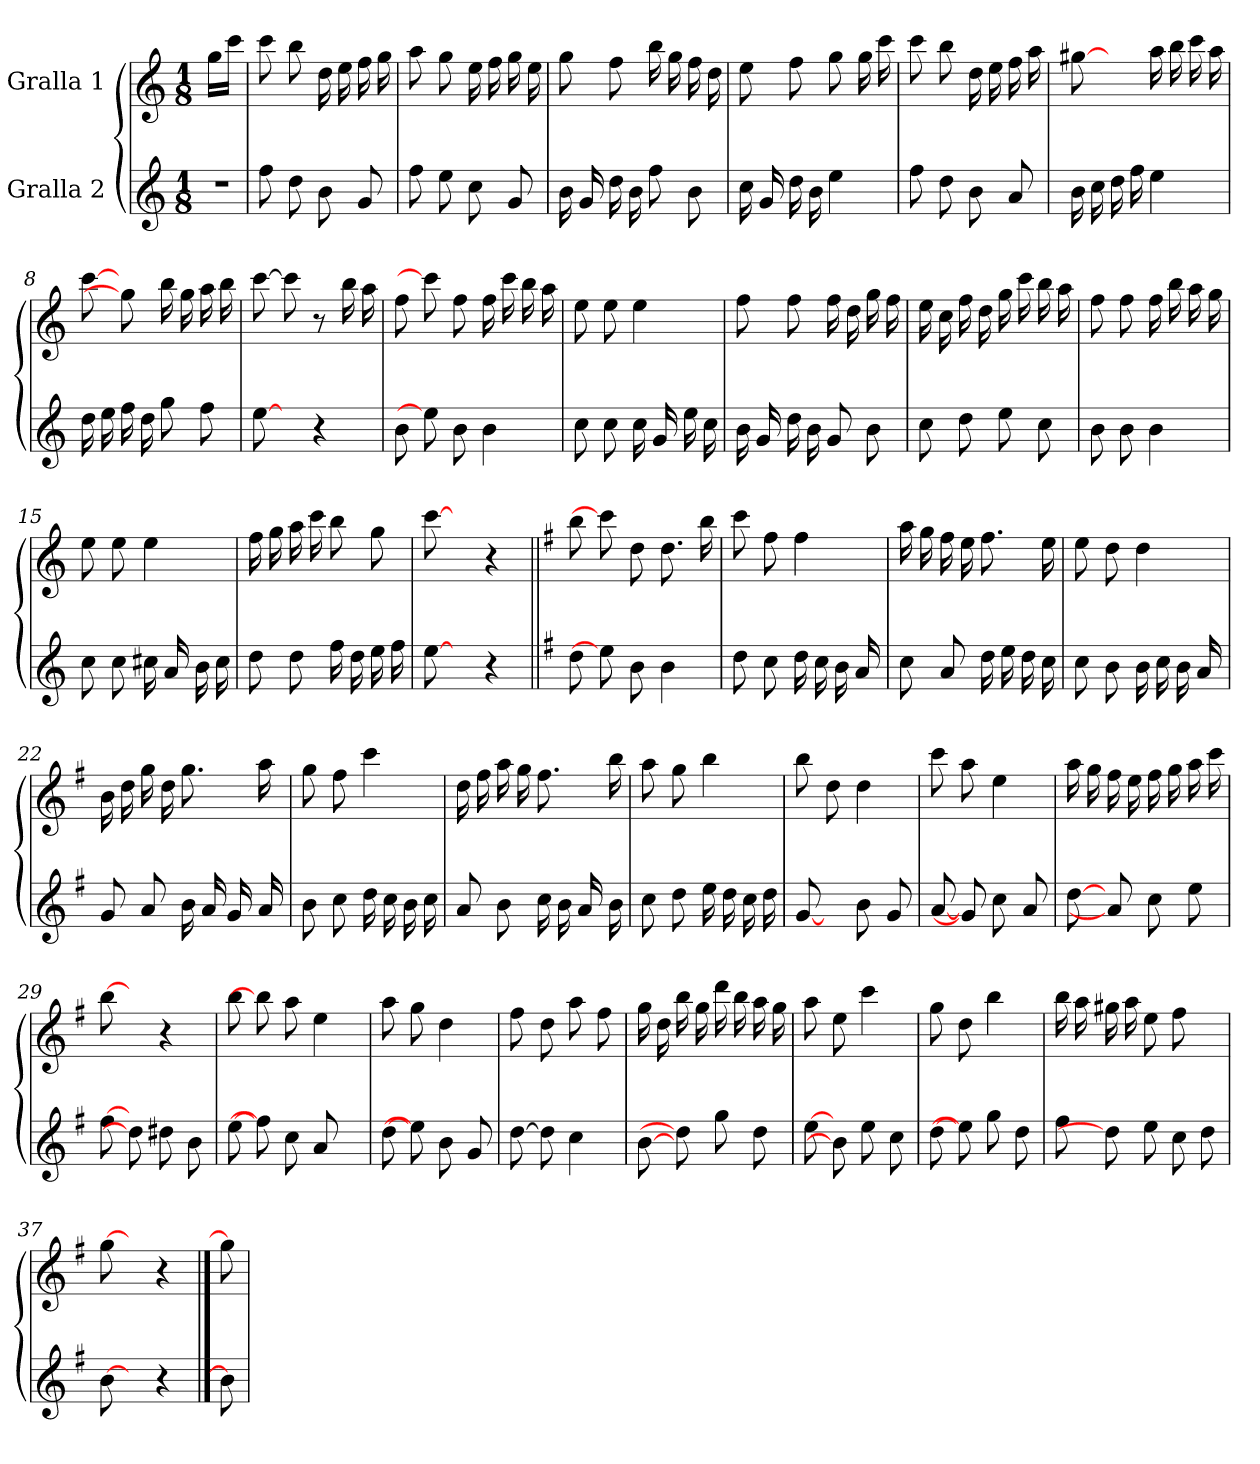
**kern	**kern
*part2	*part1
*staff2	*staff1
*I"Gralla 2	*I"Gralla 1
*clefG2	*clefG2
*k[]	*k[]
*M1/8	*M1/8
=1	=1
8r	16gg\LL
.	16ccc\JJ
=2	=2
8ff	8ccc
8dd	8bb
8b	16dd
.	16ee
8g	16ff
.	16gg
=3	=3
8ff	8aa
8ee	8gg
8cc	16ee
.	16ff
8g	16gg
.	16ee
=4	=4
16b	8gg
16g	.
16dd	8ff
16b	.
8ff	16bb
.	16gg
8b	16ff
.	16dd
=5	=5
16cc	8ee
16g	.
16dd	8ff
16b	.
4ee	8gg
.	16gg
.	16ccc
=6	=6
8ff	8ccc
8dd	8bb
8b	16dd
.	16ee
8a	16ff
.	16aa
=7	=7
16b	[8gg#
16cc	.
16dd	8ryy
16ff	.
4ee	16aa
.	16bb
.	16ccc
.	16aa
=8	=8
16dd	[8ccc
16ee	.
16ff	8gg#]
16dd	.
8gg	16bb
.	16gg
8ff	16aa
.	16bb
=9	=9
[8ee	[8ccc
8ryy	8ccc]
4r	8r
.	16bb
.	16aa
=10	=10
8b	8ff
8ee]	8ccc]
8b	8ff
4b	16ff
.	16ccc
.	16bb
.	16aa
=11	=11
8cc	8ee
8cc	8ee
16cc	4ee
16g	.
16ee	.
16cc	.
=12	=12
16b	8ff
16g	.
16dd	8ff
16b	.
8g	16ff
.	16dd
8b	16gg
.	16ff
=13	=13
8cc	16ee
.	16cc
8dd	16ff
.	16dd
8ee	16gg
.	16ccc
8cc	16bb
.	16aa
=14	=14
8b	8ff
8b	8ff
4b	16ff
.	16bb
.	16aa
.	16gg
=15	=15
8cc	8ee
8cc	8ee
16cc#	4ee
16a	.
16b	.
16cc#	.
=16	=16
8dd	16ff
.	16gg
8dd	16aa
.	16ccc
16ff	8bb
16dd	.
16ee	8gg
16ff	.
=17	=17
[8ee	[8ccc
8ryy	8ryy
4r	4r
=18||	=18||
*k[f#]	*k[f#]
8dd	8bb
8ee]	8ccc]
8b	8dd
4b	8.dd
.	16bb
=19	=19
8dd	8ccc
8cc	8ff#
16dd	4ff#
16cc	.
16b	.
16a	.
=20	=20
8cc	16aa
.	16gg
8a	16ff#
.	16ee
16dd	8.ff#
16ee	.
16dd	.
16cc	16ee
=21	=21
8cc	8ee
8b	8dd
16b	4dd
16cc	.
16b	.
16a	.
=22	=22
8g	16b
.	16dd
8a	16gg
.	16dd
16b	8.gg
16a	.
16g	.
16a	16aa
=23	=23
8b	8gg
8cc	8ff#
16dd	4ccc
16cc	.
16b	.
16cc	.
=24	=24
8a	16dd
.	16ff#
8b	16aa
.	16gg
16cc	8.ff#
16b	.
16a	.
16b	16bb
=25	=25
8cc	8aa
8dd	8gg
16ee	4bb
16dd	.
16cc	.
16dd	.
=26	=26
[8g	8bb
8ryy	8dd
8b	4dd
8g	.
=27	=27
[8a	8ccc
8g]	8aa
8cc	4ee
8a	.
=28	=28
[8dd	16aa
.	16gg
8a]	16ff#
.	16ee
8cc	16ff#
.	16gg
8ee	16aa
.	16ccc
=29	=29
[8ff#	[8bb
8dd]	8ryy
8dd#	4r
8b	.
=30	=30
[8ee	8bb
8ff#]	8bb]
8cc	8aa
8a	4ee
8ryy	.
=31	=31
[8dd	8aa
8ee]	8gg
8b	4dd
8g	.
=32	=32
[8dd	8ff#
8dd]	8dd
4cc	8aa
.	8ff#
=33	=33
[8b	16gg
.	16dd
8dd]	16bb
.	16gg
8gg	16ddd
.	16bb
8dd	16aa
.	16gg
=34	=34
[8ee	8aa
8b]	8ee
8ee	4ccc
8cc	.
=35	=35
[8dd	8gg
8ee]	8dd
8gg	4bb
8dd	.
=36	=36
8ff#	16bb
.	16aa
8dd]	16gg#
.	16aa
8ee	8ee
8cc	8ff#
8dd	8ryy
=37	=37
[8b	[8gg
8ryy	8ryy
4r	4r
==38	==38
8b]	8gg]
=	=
*-	*-
